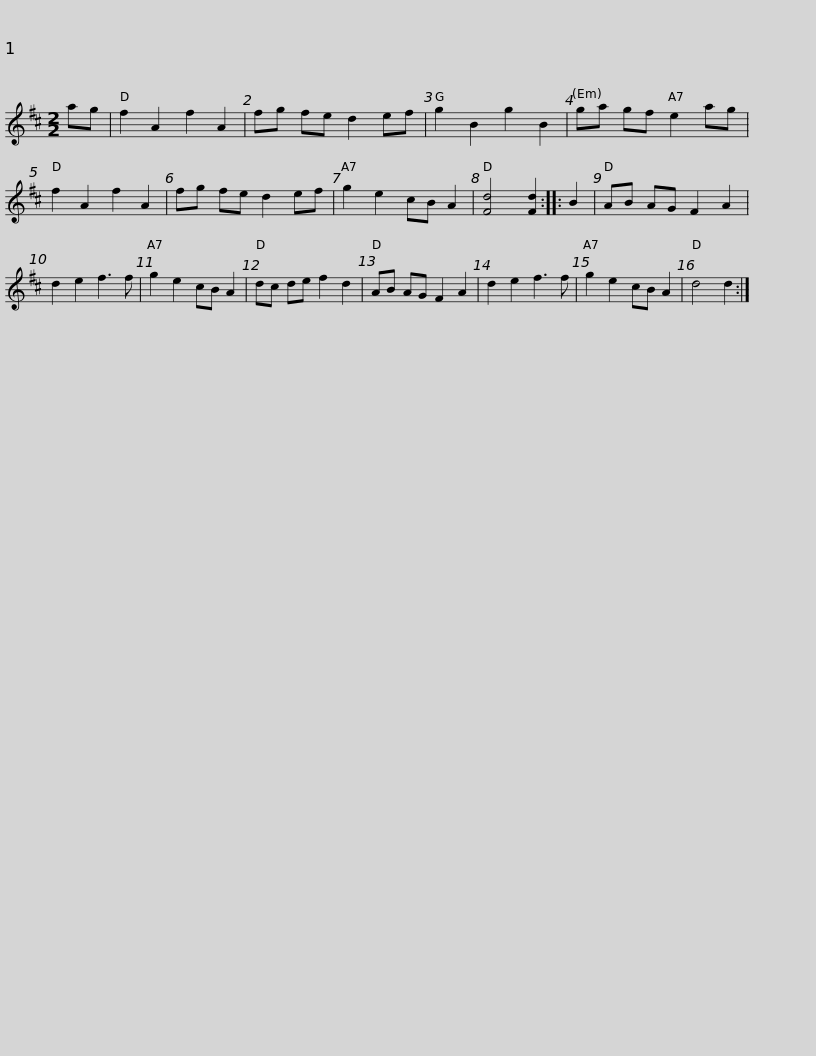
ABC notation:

X:1
L:1/8
M:2/2
I:linebreak $
K:D
V:1 treble
V:1
 ag | f2 A2 f2 A2 | fg fe d2 ef | g2 B2 g2 B2 | ga gf e2 ag | %5
 f2 A2 f2 A2 | fg fe d2 ef | g2 e2 cB A2 |$ [Fd]4 [Fd]2 :: B2 | %10
 AB AG F2 A2 | d2 e2 f3 f | g2 e2 cB A2 | dc de f2 d2 | AB AG F2 A2 | %15
 d2 e2 f3 f | g2 e2 cB A2 |$ d4 d2 :| %18
